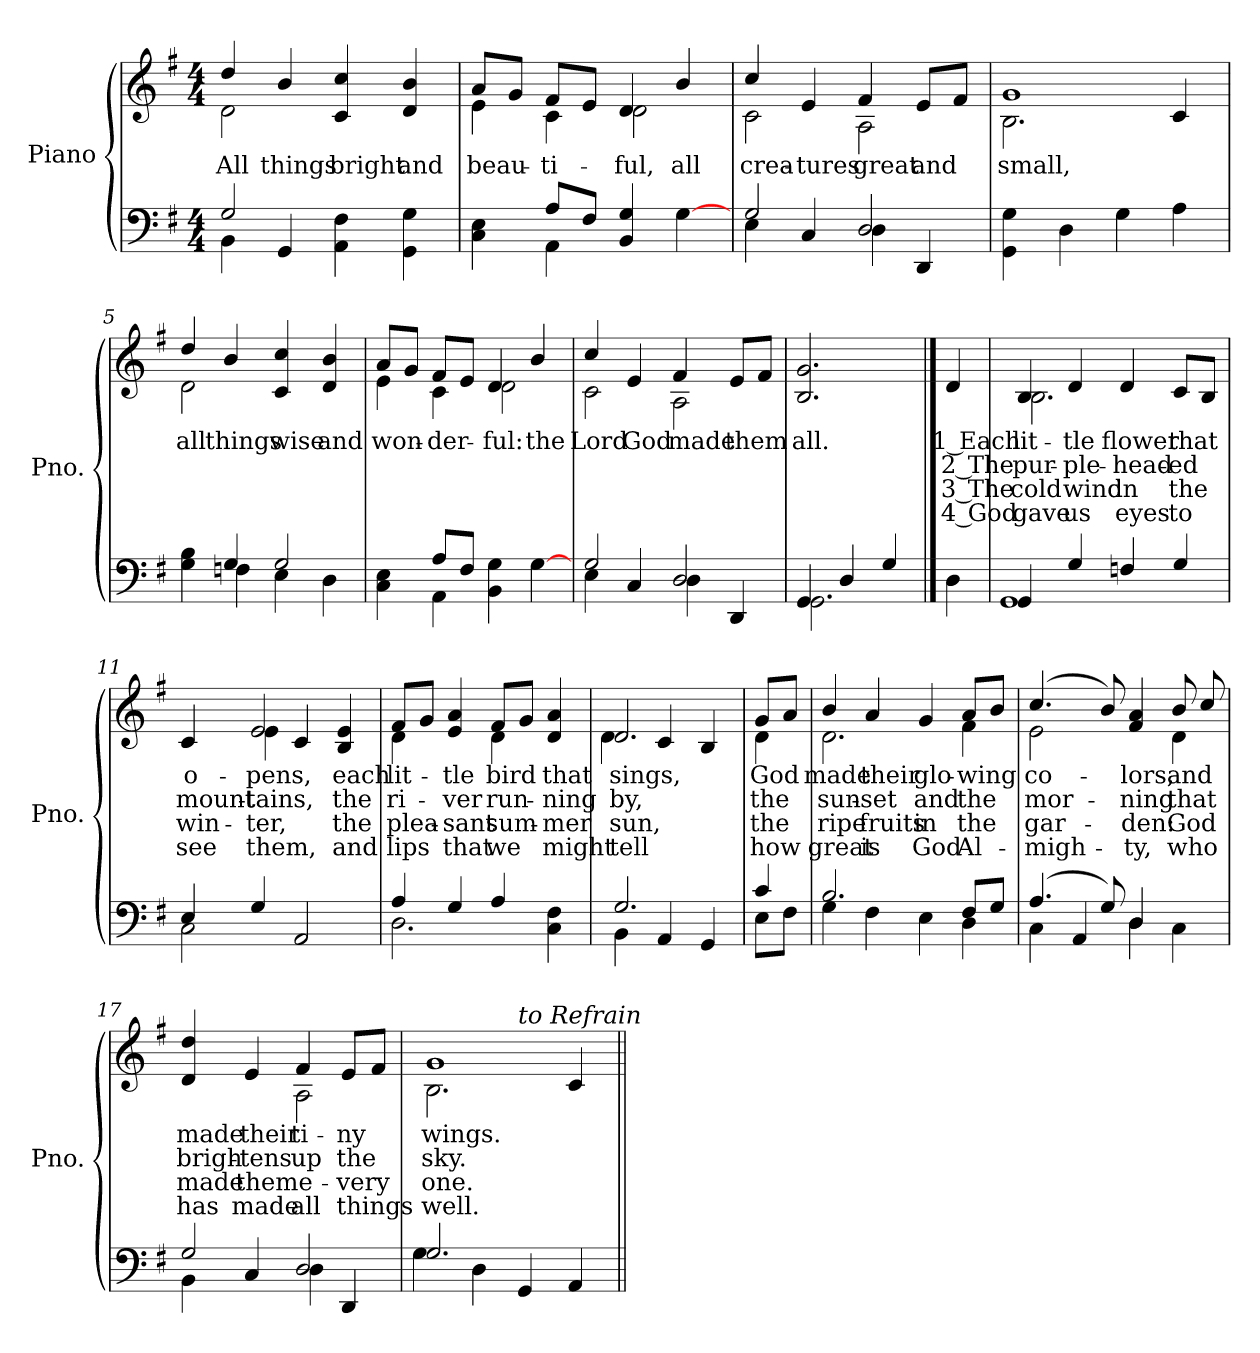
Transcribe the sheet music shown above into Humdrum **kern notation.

**kern	**kern	**text	**text	**text	**text
*part2	*part1	*part1	*part1	*part1	*part1
*staff2	*staff1	*staff1	*staff1	*staff1	*staff1
*I"Piano	*I"Piano	*	*	*	*
*I'Pno.	*I'Pno.	*	*	*	*
!!LO:PB:g=z
*clefF4	*clefG2	*	*	*	*
*k[f#]	*k[f#]	*	*	*	*
*G:	*G:	*	*	*	*
*M4/4	*M4/4	*	*	*	*
=1	=1	=1	=1	=1	=1
*^	*	*	*	*	*
!	!	!LO:TX:a:i:t=Refrain (Unison)	!	!	!	!
!	!	!	!LO:LY:b:color=#000000	!	!	!
*	*	*^	*	*	*	*
2Gi/	4BBi\	4ddi/	2di\	All	.	.	.
!	!	!	!	!LO:LY:b:color=#000000	!	!	!
.	4GGi/	4bi/	.	things	.	.	.
!	!	!	!	!LO:LY:b:color=#000000	!	!	!
4AAi\ 4F#i	2ryy	4ci/ 4cci	2ryy	bright	.	.	.
!	!	!	!	!LO:LY:b:color=#000000	!	!	!
4GGi\ 4Gi	.	4di/ 4bi	.	and	.	.	.
=2	=2	=2	=2	=2	=2	=2	=2
!	!	!	!	!LO:LY:b:color=#000000	!	!	!
4Ci\ 4Ei	4ryy	8ai/L	4ei\	beau-	.	.	.
.	.	8gi/J	.	.	.	.	.
!	!	!	!	!LO:LY:b:color=#000000	!	!	!
8Ai/L	4AAi\	8f#i/L	4ci\	-ti-	.	.	.
8F#i/J	.	8ei/J	.	.	.	.	.
!	!	!	!	!LO:LY:b:color=#000000	!	!	!
4BBi/ 4Gi	2ryy	4di/	2di\	-ful,	.	.	.
!	!	!	!	!LO:LY:b:color=#000000	!	!	!
[4Gi\	.	4bi/	.	all	.	.	.
=3	=3	=3	=3	=3	=3	=3	=3
!	!	!	!	!LO:LY:b:color=#000000	!	!	!
2Gi/	4Ei\	4cci/	2ci\	crea-	.	.	.
!	!	!	!	!LO:LY:b:color=#000000	!	!	!
.	4Ci/	4ei/	.	-tures	.	.	.
!	!	!	!	!LO:LY:b:color=#000000	!	!	!
2Di/	4Di\	4f#i/	2Ai\	great	.	.	.
!	!	!	!	!LO:LY:b:color=#000000	!	!	!
.	4DDi/	8ei/L	.	and	.	.	.
.	.	8f#i/J	.	.	.	.	.
*v	*v	*	*	*	*	*	*
=4	=4	=4	=4	=4	=4	=4
!	!	!	!LO:LY:b:color=#000000	!	!	!
4GGi\ 4Gi	1gi/	2.Bi\	small,	.	.	.
4Di\	.	.	.	.	.	.
4Gi\	.	.	.	.	.	.
4Ai\	.	4ci/	.	.	.	.
!!LO:LB:g=z	!!
=5	=5	=5	=5	=5	=5	=5
*^	*	*	*	*	*	*
!	!	!	!	!LO:LY:b:color=#000000	!	!	!
4Gi\ 4Bi	4ryy	4ddi/	2di\	all	.	.	.
!	!	!	!	!LO:LY:b:color=#000000	!	!	!
4Gi/	4Fni\	4bi/	.	things	.	.	.
!	!	!	!	!LO:LY:b:color=#000000	!	!	!
2Gi/	4Ei\	4ci/ 4cci	2ryy	wise	.	.	.
!	!	!	!	!LO:LY:b:color=#000000	!	!	!
.	4Di\	4di/ 4bi	.	and	.	.	.
=6	=6	=6	=6	=6	=6	=6	=6
!	!	!	!	!LO:LY:b:color=#000000	!	!	!
4Ci\ 4Ei	4ryy	8ai/L	4ei\	won-	.	.	.
.	.	8gi/J	.	.	.	.	.
!	!	!	!	!LO:LY:b:color=#000000	!	!	!
8Ai/L	4AAi\	8f#i/L	4ci\	-der-	.	.	.
8F#i/J	.	8ei/J	.	.	.	.	.
!	!	!	!	!LO:LY:b:color=#000000	!	!	!
4BBi\ 4Gi	2ryy	4di/	2di\	-ful:	.	.	.
!	!	!	!	!LO:LY:b:color=#000000	!	!	!
[4Gi\	.	4bi/	.	the	.	.	.
=7	=7	=7	=7	=7	=7	=7	=7
!	!	!	!	!LO:LY:b:color=#000000	!	!	!
2Gi/	4Ei\	4cci/	2ci\	Lord	.	.	.
!	!	!	!	!LO:LY:b:color=#000000	!	!	!
.	4Ci/	4ei/	.	God	.	.	.
!	!	!	!	!LO:LY:b:color=#000000	!	!	!
2Di/	4Di\	4f#i/	2Ai\	made	.	.	.
!	!	!	!	!LO:LY:b:color=#000000	!	!	!
.	4DDi/	8ei/L	.	them	.	.	.
.	.	8f#i/J	.	.	.	.	.
*	*	*v	*v	*	*	*	*
=8	=8	=8	=8	=8	=8	=8
!	!	!	!LO:LY:b:color=#000000	!	!	!
4GGi/	2.GGi\	2.Bi/ 2.gi	all.	.	.	.
4Di/	.	.	.	.	.	.
4Gi/	.	.	.	.	.	.
*v	*v	*	*	*	*	*
!!LO:LB:g=z
==9	==9	==9	==9	==9	==9
!	!	!LO:LY:b:color=#000000	!LO:LY:b:color=#000000	!LO:LY:b:color=#000000	!LO:LY:b:color=#000000
4Di\	4di/	1 Each	2 The	3 The	4 God
=10	=10	=10	=10	=10	=10
*^	*	*	*	*	*
!	!	!	!LO:LY:b:color=#000000	!LO:LY:b:color=#000000	!LO:LY:b:color=#000000	!LO:LY:b:color=#000000
*	*	*^	*	*	*	*
4GGi/	1GGi/	4Bi/	2.Bi\	lit-	pur-	cold	gave
!	!	!	!	!LO:LY:b:color=#000000	!LO:LY:b:color=#000000	!LO:LY:b:color=#000000	!LO:LY:b:color=#000000
4Gi/	.	4di/	.	-tle	-ple-	wind	us
!	!	!	!	!LO:LY:b:color=#000000	!LO:LY:b:color=#000000	!LO:LY:b:color=#000000	!LO:LY:b:color=#000000
4Fni/	.	4di/	.	flower	-head-	in	eyes
!	!	!	!	!LO:LY:b:color=#000000	!LO:LY:b:color=#000000	!LO:LY:b:color=#000000	!LO:LY:b:color=#000000
4Gi/	.	8ci/L	4ryy	that	-ed	the	to
.	.	8Bi/J	.	.	.	.	.
=11	=11	=11	=11	=11	=11	=11	=11
!	!	!	!	!LO:LY:b:color=#000000	!LO:LY:b:color=#000000	!LO:LY:b:color=#000000	!LO:LY:b:color=#000000
4Ei/	2Ci\	4ci/	4ryy	o-	mount-	win-	-see
!	!	!	!	!LO:LY:b:color=#000000	!LO:LY:b:color=#000000	!LO:LY:b:color=#000000	!LO:LY:b:color=#000000
4Gi/	.	2ei/	4ei\	-pens,	-tains,	ter,	them,
2AAi/	2ryy	.	4ci/	.	.	.	.
!	!	!	!	!LO:LY:b:color=#000000	!LO:LY:b:color=#000000	!LO:LY:b:color=#000000	!LO:LY:b:color=#000000
.	.	4Bi/ 4ei	4ryy	each	the	the	and
=12	=12	=12	=12	=12	=12	=12	=12
!	!	!	!	!LO:LY:b:color=#000000	!LO:LY:b:color=#000000	!LO:LY:b:color=#000000	!LO:LY:b:color=#000000
4Ai/	2.Di\	8f#i/L	4di\	lit-	ri-	plea-	-lips
.	.	8gi/J	.	.	.	.	.
!	!	!	!	!LO:LY:b:color=#000000	!LO:LY:b:color=#000000	!LO:LY:b:color=#000000	!LO:LY:b:color=#000000
4Gi/	.	4ei/ 4ai	4ryy	-tle	-ver	sant	that
!	!	!	!	!LO:LY:b:color=#000000	!LO:LY:b:color=#000000	!LO:LY:b:color=#000000	!LO:LY:b:color=#000000
4Ai/	.	8f#i/L	4di\	bird	run-	sum-	-we
.	.	8gi/J	.	.	.	.	.
!	!	!	!	!LO:LY:b:color=#000000	!LO:LY:b:color=#000000	!LO:LY:b:color=#000000	!LO:LY:b:color=#000000
4Ci\ 4F#i	4ryy	4di/ 4ai	4ryy	that	-ning	mer	might
=13	=13	=13	=13	=13	=13	=13	=13
!	!	!	!	!LO:LY:b:color=#000000	!LO:LY:b:color=#000000	!LO:LY:b:color=#000000	!LO:LY:b:color=#000000
2.Gi/	4BBi\	2.di/	4di\	sings,	by,	sun,	tell
.	4AAi/	.	4ci/	.	.	.	.
.	4GGi/	.	4Bi/	.	.	.	.
!!LO:LB:g=z	!!
=14	=14	=14	=14	=14	=14	=14	=14
!	!	!	!	!LO:LY:b:color=#000000	!LO:LY:b:color=#000000	!LO:LY:b:color=#000000	!LO:LY:b:color=#000000
4ci/	8Ei\L	8gi/L	4di\	God	the	the	how
.	8F#i\J	8ai/J	.	.	.	.	.
=15	=15	=15	=15	=15	=15	=15	=15
!	!	!	!	!LO:LY:b:color=#000000	!LO:LY:b:color=#000000	!LO:LY:b:color=#000000	!LO:LY:b:color=#000000
2.Bi/	4Gi\	4bi/	2.di\	made	sun-	ripe	great
!	!	!	!	!LO:LY:b:color=#000000	!LO:LY:b:color=#000000	!LO:LY:b:color=#000000	!LO:LY:b:color=#000000
.	4F#i\	4ai/	.	their	-set	fruits	is
!	!	!	!	!LO:LY:b:color=#000000	!LO:LY:b:color=#000000	!LO:LY:b:color=#000000	!LO:LY:b:color=#000000
.	4Ei\	4gi/	.	glo-	and	in	God
!	!	!	!	!LO:LY:b:color=#000000	!LO:LY:b:color=#000000	!LO:LY:b:color=#000000	!LO:LY:b:color=#000000
8F#i/L	4Di\	8ai/L	4f#i\	-wing	the	the	Al-
8Gi/J	.	8bi/J	.	.	.	.	.
=16	=16	=16	=16	=16	=16	=16	=16
!	!	!	!	!LO:LY:b:color=#000000	!LO:LY:b:color=#000000	!LO:LY:b:color=#000000	!LO:LY:b:color=#000000
(4.Ai/	4Ci\	(4.cci/	2ei\	co-	mor-	-gar-	-migh-
.	4AAi/	.	.	.	.	.	.
8Gi/L)	.	8bi/L)	.	.	.	.	.
!	!	!	!	!LO:LY:b:color=#000000	!LO:LY:b:color=#000000	!LO:LY:b:color=#000000	!LO:LY:b:color=#000000
4Di/	4Di\	4f#i/ 4ai	4ryy	-lors,	-ning	-den:	ty,
!	!	!	!	!LO:LY:b:color=#000000	!LO:LY:b:color=#000000	!LO:LY:b:color=#000000	!LO:LY:b:color=#000000
4Ci\	4ryy	8bi/L	4di\	and	that	God	who
.	.	8cci/J	.	.	.	.	.
=17	=17	=17	=17	=17	=17	=17	=17
!	!	!	!	!LO:LY:b:color=#000000	!LO:LY:b:color=#000000	!LO:LY:b:color=#000000	!LO:LY:b:color=#000000
2Gi/	4BBi\	4di/ 4ddi	2ryy	made	brigh-	made	has
!	!	!	!	!LO:LY:b:color=#000000	!LO:LY:b:color=#000000	!LO:LY:b:color=#000000	!LO:LY:b:color=#000000
.	4Ci/	4ei/	.	their	-tens	them	made
!	!	!	!	!LO:LY:b:color=#000000	!LO:LY:b:color=#000000	!LO:LY:b:color=#000000	!LO:LY:b:color=#000000
2Di/	4Di\	4f#i/	2Ai\	ti-	up	e-	-all
!	!	!	!	!LO:LY:b:color=#000000	!LO:LY:b:color=#000000	!LO:LY:b:color=#000000	!LO:LY:b:color=#000000
.	4DDi/	8ei/L	.	-ny	the	very	things
.	.	8f#i/J	.	.	.	.	.
*	*	*v	*v	*	*	*	*
=18	=18	=18	=18	=18	=18	=18
!	!	!	!LO:LY:b:color=#000000	!LO:LY:b:color=#000000	!LO:LY:b:color=#000000	!LO:LY:b:color=#000000
*	*	*^	*	*	*	*
*	*	*	*^	*	*	*	*
2.Gi/	4Gi\	1gi/	2.Bi\	2ryy	wings.	sky.	one.	well.
.	4Di\	.	.	.	.	.	.	.
!	!	!	!	!LO:TX:a:i:t=to Refrain	!	!	!	!
.	4GGi/	.	.	2ryy	.	.	.	.
4AAi/	4ryy	.	4ci/	.	.	.	.	.
*v	*v	*	*	*	*	*	*	*
*	*v	*v	*v	*	*	*	*
=||	=||	=||	=||	=||	=||
*-	*-	*-	*-	*-	*-
